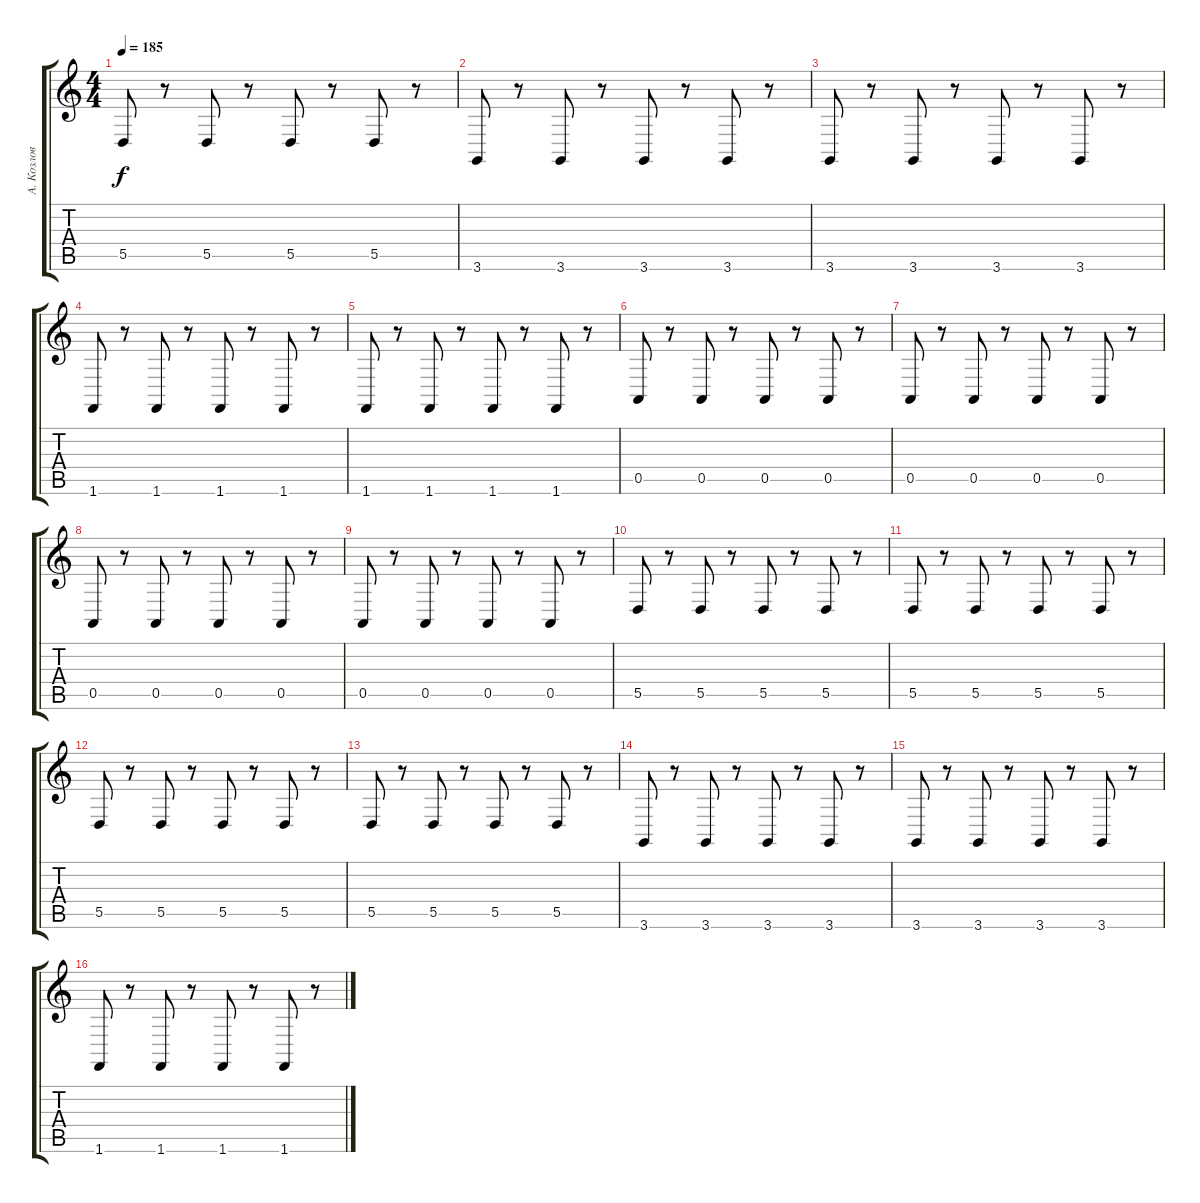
\track ("А. Козлов" "А. Козлов") {instrument clavinet}
\staff {score tabs}
\tuning (E4 B3 G3 D3 A2 E2) {hide}
\ts (4 4)
\tempo 185
\clef g2
\ks c
5.5.8{dy f} r.8 5.5.8 r.8 5.5.8 r.8 5.5.8 r.8 |
3.6.8 r.8 3.6.8 r.8 3.6.8 r.8 3.6.8 r.8 |
3.6.8 r.8 3.6.8 r.8 3.6.8 r.8 3.6.8 r.8 |
1.6.8 r.8 1.6.8 r.8 1.6.8 r.8 1.6.8 r.8 |
1.6.8 r.8 1.6.8 r.8 1.6.8 r.8 1.6.8 r.8 |
0.5.8 r.8 0.5.8 r.8 0.5.8 r.8 0.5.8 r.8 |
0.5.8 r.8 0.5.8 r.8 0.5.8 r.8 0.5.8 r.8 |
0.5.8 r.8 0.5.8 r.8 0.5.8 r.8 0.5.8 r.8 |
0.5.8 r.8 0.5.8 r.8 0.5.8 r.8 0.5.8 r.8 |
5.5.8 r.8 5.5.8 r.8 5.5.8 r.8 5.5.8 r.8 |
5.5.8 r.8 5.5.8 r.8 5.5.8 r.8 5.5.8 r.8 |
5.5.8 r.8 5.5.8 r.8 5.5.8 r.8 5.5.8 r.8 |
5.5.8 r.8 5.5.8 r.8 5.5.8 r.8 5.5.8 r.8 |
3.6.8 r.8 3.6.8 r.8 3.6.8 r.8 3.6.8 r.8 |
3.6.8 r.8 3.6.8 r.8 3.6.8 r.8 3.6.8 r.8 |
1.6.8 r.8 1.6.8 r.8 1.6.8 r.8 1.6.8 r.8
